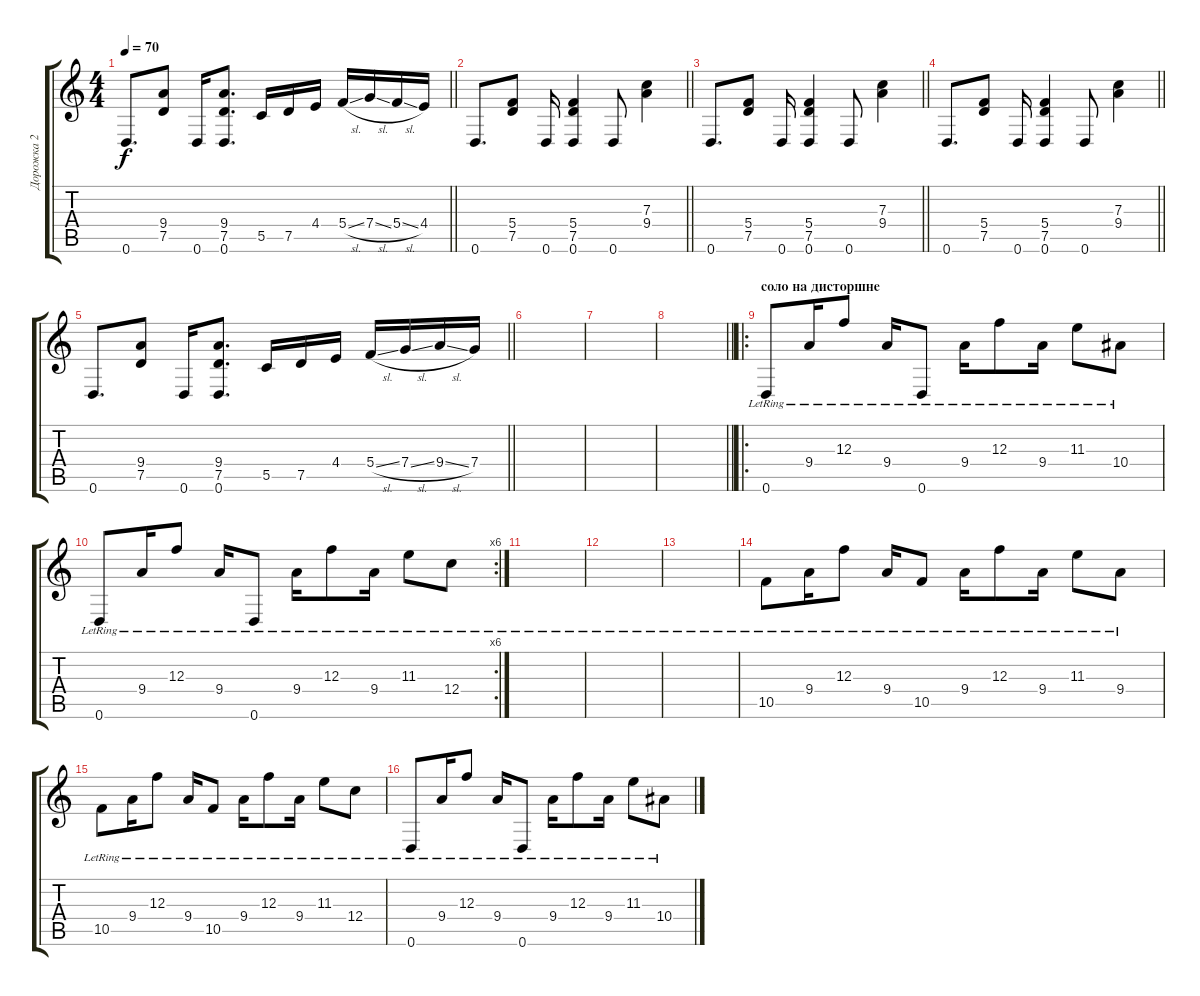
\track ("Дорожка 2" "Дорожка 2") {instrument acousticguitarsteel}
\staff {score tabs}
\tuning (D4 A3 F3 C3 G2 D2) {hide}
\ts (4 4)
\tempo 70
\clef g2
\barLineRight lightlight
\ks c
0.6.8{d dy f} (9.4 7.5).8 0.6.16 (9.4 7.5 0.6).8{d} 5.5.16 7.5.16 4.4.16 5.4{sl}.16 7.4{sl}.16 5.4{sl}.16 4.4.16 |
\barLineRight lightlight
0.6.8{d} (5.4 7.5).8 0.6.16 (5.4 7.5 0.6).4 0.6.8 (7.3 9.4).4 |
\barLineRight lightlight
0.6.8{d} (5.4 7.5).8 0.6.16 (5.4 7.5 0.6).4 0.6.8 (7.3 9.4).4 |
\barLineRight lightlight
0.6.8{d} (5.4 7.5).8 0.6.16 (5.4 7.5 0.6).4 0.6.8 (7.3 9.4).4 |
\barLineRight lightlight
0.6.8{d} (9.4 7.5).8 0.6.16 (9.4 7.5 0.6).8{d} 5.5.16 7.5.16 4.4.16 5.4{sl}.16 7.4{sl}.16 9.4{sl}.16 7.4.16 |
|
|
\barLineRight lightlight
|
\ro
\section ("" "соло на дисторшне")
0.6{lr}.8 9.4{lr}.16 12.3{lr}.8 9.4{lr}.16 0.6{lr}.8 9.4{lr}.16 12.3{lr}.8 9.4{lr}.16 11.3{lr}.8 10.4{lr}.8 |
\rc 6
0.6{lr}.8 9.4{lr}.16 12.3{lr}.8 9.4{lr}.16 0.6{lr}.8 9.4{lr}.16 12.3{lr}.8 9.4{lr}.16 11.3{lr}.8 12.4{lr}.8 |
|
|
|
10.5{lr}.8 9.4{lr}.16 12.3{lr}.8 9.4{lr}.16 10.5{lr}.8 9.4{lr}.16 12.3{lr}.8 9.4{lr}.16 11.3{lr}.8 9.4{lr}.8 |
10.5{lr}.8 9.4{lr}.16 12.3{lr}.8 9.4{lr}.16 10.5{lr}.8 9.4{lr}.16 12.3{lr}.8 9.4{lr}.16 11.3{lr}.8 12.4{lr}.8 |
0.6{lr}.8 9.4{lr}.16 12.3{lr}.8 9.4{lr}.16 0.6{lr}.8 9.4{lr}.16 12.3{lr}.8 9.4{lr}.16 11.3{lr}.8 10.4{lr}.8
